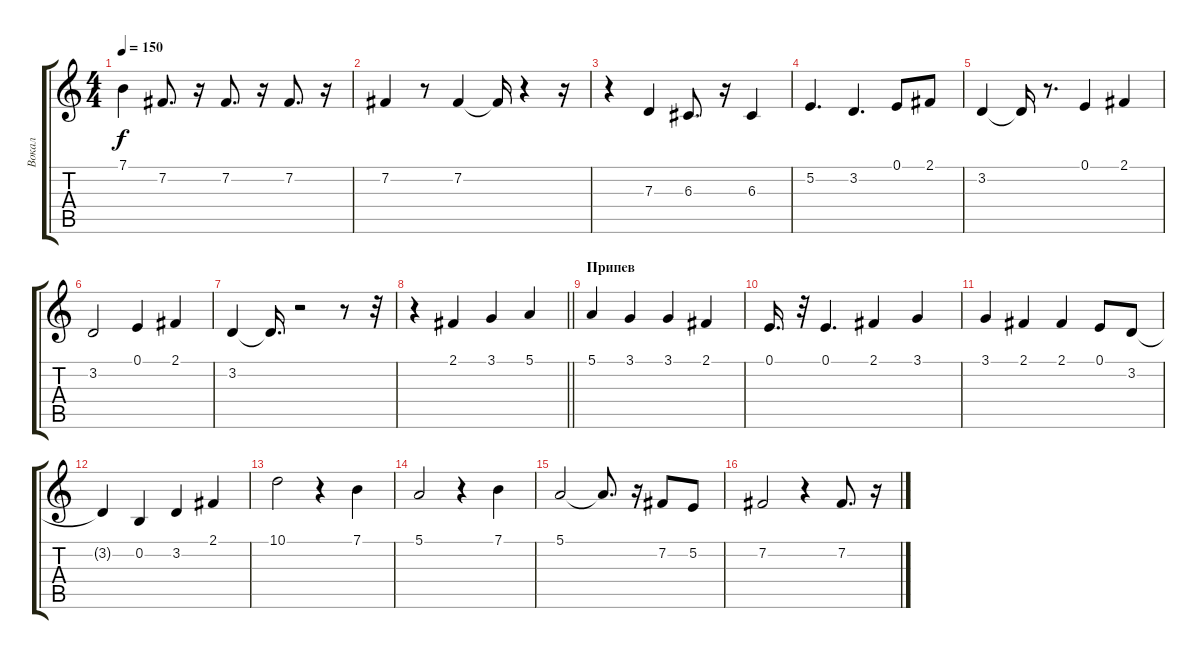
\track ("Вокал" "Вокал") {instrument flute}
\staff {score tabs}
\tuning (E4 B3 G3 D3 A2 E2) {hide}
\ts (4 4)
\tempo 150
\clef g2
\ks c
7.1.4{dy f} 7.2.8{d} r.16 7.2.8{d} r.16 7.2.8{d} r.16 |
7.2.4 r.8 7.2.4 7.2{t}.16 r.4 r.16 |
r.4 7.3.4 6.3.8{d} r.16 6.3.4 |
5.2.4{d} 3.2.4{d} 0.1.8 2.1.8 |
3.2.4 3.2{t}.16 r.8{d} 0.1.4 2.1.4 |
3.2.2 0.1.4 2.1.4 |
3.2.4 3.2{t}.16{d} r.2 r.8 r.32 |
\barLineRight lightlight
r.4 2.1.4 3.1.4 5.1.4 |
\section ("" "Припев")
5.1.4 3.1.4 3.1.4 2.1.4 |
0.1.16{d} r.32 0.1.4{d} 2.1.4 3.1.4 |
3.1.4 2.1.4 2.1.4 0.1.8 3.2.8 |
3.2{t}.4 0.2.4 3.2.4 2.1.4 |
10.1.2 r.4 7.1.4 |
5.1.2 r.4 7.1.4 |
5.1.2 5.1{t}.8{d} r.16 7.2.8 5.2.8 |
7.2.2 r.4 7.2.8{d} r.16
